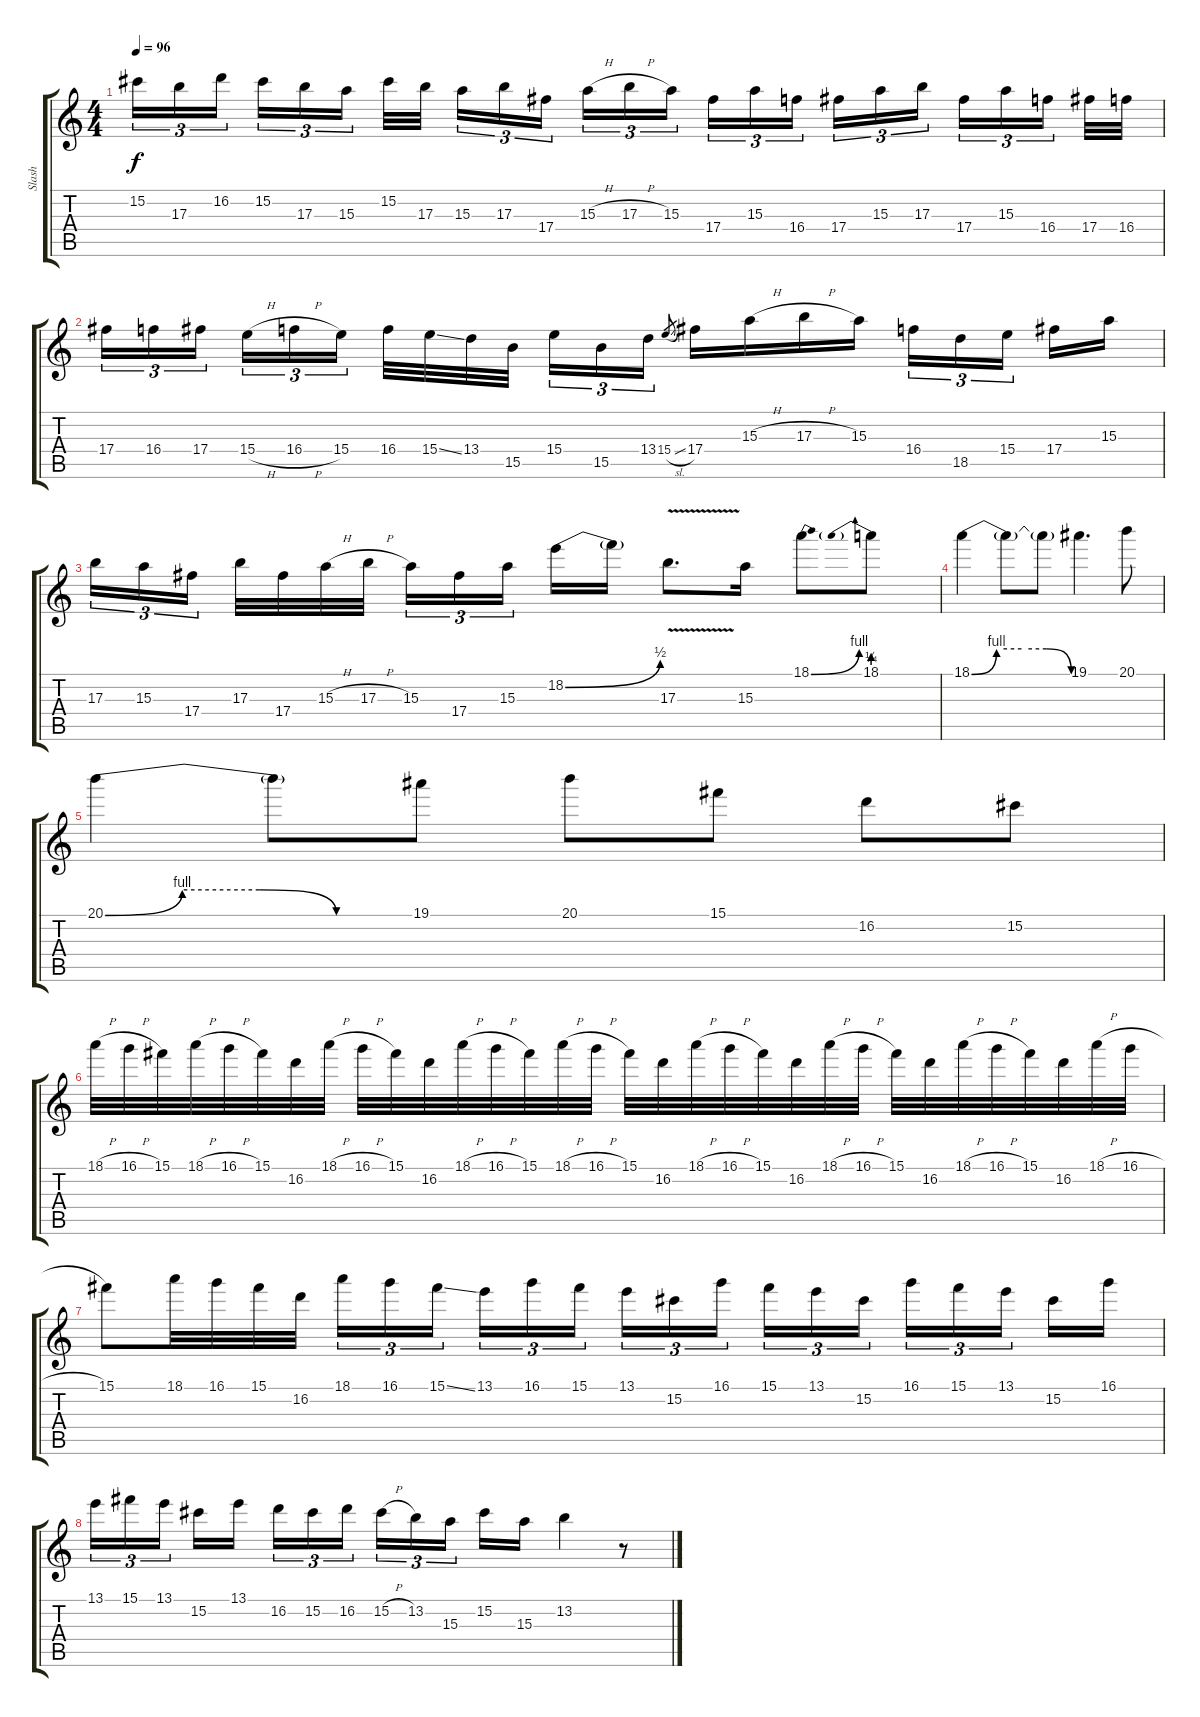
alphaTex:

\track ("Slash " "Slash ") {instrument electricguitarjazz}
\staff {score tabs}
\tuning (Eb4 Bb3 Gb3 Db3 Ab2 Eb2) {hide}
\ts (4 4)
\tempo 96
\clef g2
\ks c
15.2.16{tu (3 2) dy f} 17.3.16{tu (3 2)} 16.2.16{tu (3 2) beam splitsecondary} 15.2.16{tu (3 2)} 17.3.16{tu (3 2)} 15.3.16{tu (3 2)} 15.2.32 17.3.32{beam splitsecondary} 15.3.16{tu (3 2)} 17.3.16{tu (3 2)} 17.4.16{tu (3 2) beam splitsecondary} 15.3{h}.16{tu (3 2)} 17.3{h}.16{tu (3 2)} 15.3.16{tu (3 2) beam splitsecondary} 17.4.16{tu (3 2)} 15.3.16{tu (3 2)} 16.4.16{tu (3 2) beam splitsecondary} 17.4.16{tu (3 2)} 15.3.16{tu (3 2)} 17.3.16{tu (3 2) beam splitsecondary} 17.4.16{tu (3 2)} 15.3.16{tu (3 2)} 16.4.16{tu (3 2) beam splitsecondary} 17.4.32 16.4.32 |
17.4.16{tu (3 2)} 16.4.16{tu (3 2)} 17.4.16{tu (3 2) beam splitsecondary} 15.4{h}.16{tu (3 2)} 16.4{h}.16{tu (3 2)} 15.4.16{tu (3 2)} 16.4.32 15.4{ss}.32 13.4.32 15.5.32{beam splitsecondary} 15.4.16{tu (3 2)} 15.5.16{tu (3 2)} 13.4.16{tu (3 2)} 15.4{sl}.8{gr} 17.4.16 15.3{h}.16 17.3{h}.16 15.3.16 16.4.16{tu (3 2)} 18.5.16{tu (3 2)} 15.4.16{tu (3 2) beam splitsecondary} 17.4.16 15.3.16 |
17.3.16{tu (3 2)} 15.3.16{tu (3 2)} 17.4.16{tu (3 2) beam splitsecondary} 17.3.32 17.4.32 15.3{h}.32 17.3{h}.32 15.3.16{tu (3 2)} 17.4.16{tu (3 2)} 15.3.16{tu (3 2) beam splitsecondary} 18.2{be (bend 0 0 60 2)}.16 18.2{t}.16 17.3{v}.8{d} 15.3.16 18.1{be (bend 0 0 60 4)}.8 18.1{be (prebend 0 1 60 1)}.8 |
18.1{be (custom 0 0 15 4 30 4 45 4 60 0)}.4 18.1{t}.8 18.1{t}.8 19.1.4{d} 20.1.8 |
20.1{be (custom 0 0 15 4 30 4 45 0 60 0)}.4 20.1{t}.8 19.1.8 20.1.8 15.1.8 16.2.8 15.2.8 |
18.1{h}.32 16.1{h}.32 15.1.32 18.1{h}.32 16.1{h}.32 15.1.32 16.2.32 18.1{h}.32 16.1{h}.32 15.1.32 16.2.32 18.1{h}.32 16.1{h}.32 15.1.32 18.1{h}.32 16.1{h}.32 15.1.32 16.2.32 18.1{h}.32 16.1{h}.32 15.1.32 16.2.32 18.1{h}.32 16.1{h}.32 15.1.32 16.2.32 18.1{h}.32 16.1{h}.32 15.1.32 16.2.32 18.1{h}.32 16.1{h}.32 |
15.1.8 18.1.32 16.1.32 15.1.32 16.2.32 18.1.16{tu (3 2)} 16.1.16{tu (3 2)} 15.1{ss}.16{tu (3 2) beam splitsecondary} 13.1.16{tu (3 2)} 16.1.16{tu (3 2)} 15.1.16{tu (3 2)} 13.1.16{tu (3 2)} 15.2.16{tu (3 2)} 16.1.16{tu (3 2) beam splitsecondary} 15.1.16{tu (3 2)} 13.1.16{tu (3 2)} 15.2.16{tu (3 2)} 16.1.16{tu (3 2)} 15.1.16{tu (3 2)} 13.1.16{tu (3 2) beam splitsecondary} 15.2.16 16.1.16 |
13.1.16{tu (3 2)} 15.1.16{tu (3 2)} 13.1.16{tu (3 2) beam splitsecondary} 15.2.16 13.1.16 16.2.16{tu (3 2)} 15.2.16{tu (3 2)} 16.2.16{tu (3 2) beam splitsecondary} 15.2{h}.16{tu (3 2)} 13.2.16{tu (3 2)} 15.3.16{tu (3 2)} 15.2.16 15.3.16 13.2.4 r.8
